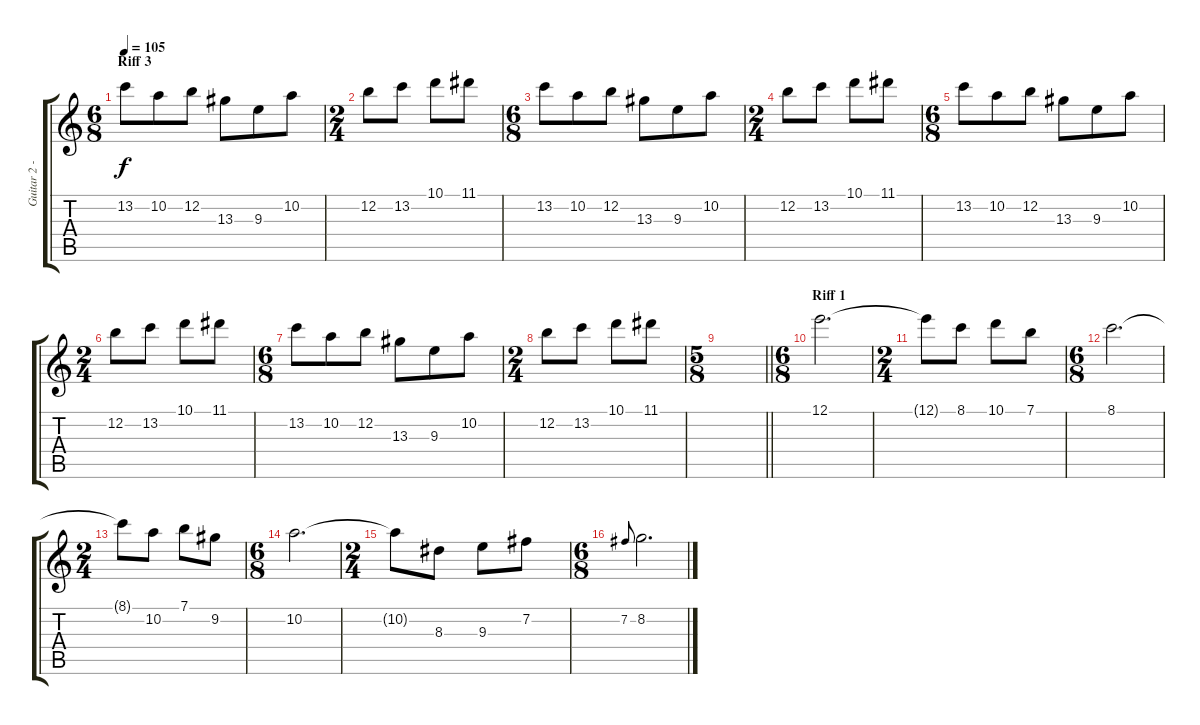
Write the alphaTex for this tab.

\track ("Guitar 2 - Omar" "Guitar 2 -") {instrument distortionguitar}
\staff {score tabs}
\tuning (E4 B3 G3 D3 A2 E2) {hide}
\ts (6 8)
\section ("" "Riff 3")
\tempo 105
\clef g2
\ks c
13.2.8{dy f} 10.2.8 12.2.8 13.3.8 9.3.8 10.2.8 |
\ts (2 4)
12.2.8 13.2.8 10.1.8 11.1.8 |
\ts (6 8)
13.2.8 10.2.8 12.2.8 13.3.8 9.3.8 10.2.8 |
\ts (2 4)
12.2.8 13.2.8 10.1.8 11.1.8 |
\ts (6 8)
13.2.8 10.2.8 12.2.8 13.3.8 9.3.8 10.2.8 |
\ts (2 4)
12.2.8 13.2.8 10.1.8 11.1.8 |
\ts (6 8)
13.2.8 10.2.8 12.2.8 13.3.8 9.3.8 10.2.8 |
\ts (2 4)
12.2.8 13.2.8 10.1.8 11.1.8 |
\ts (5 8)
\barLineRight lightlight
|
\ts (6 8)
\section ("" "Riff 1")
12.1.2{d volume 11 instrument distortionguitar} |
\ts (2 4)
12.1{t}.8 8.1.8 10.1.8 7.1.8 |
\ts (6 8)
8.1.2{d} |
\ts (2 4)
8.1{t}.8 10.2.8 7.1.8 9.2.8 |
\ts (6 8)
10.2.2{d} |
\ts (2 4)
10.2{t}.8 8.3.8 9.3.8 7.2.8 |
\ts (6 8)
7.2.8{gr onbeat} 8.2.2{d}
